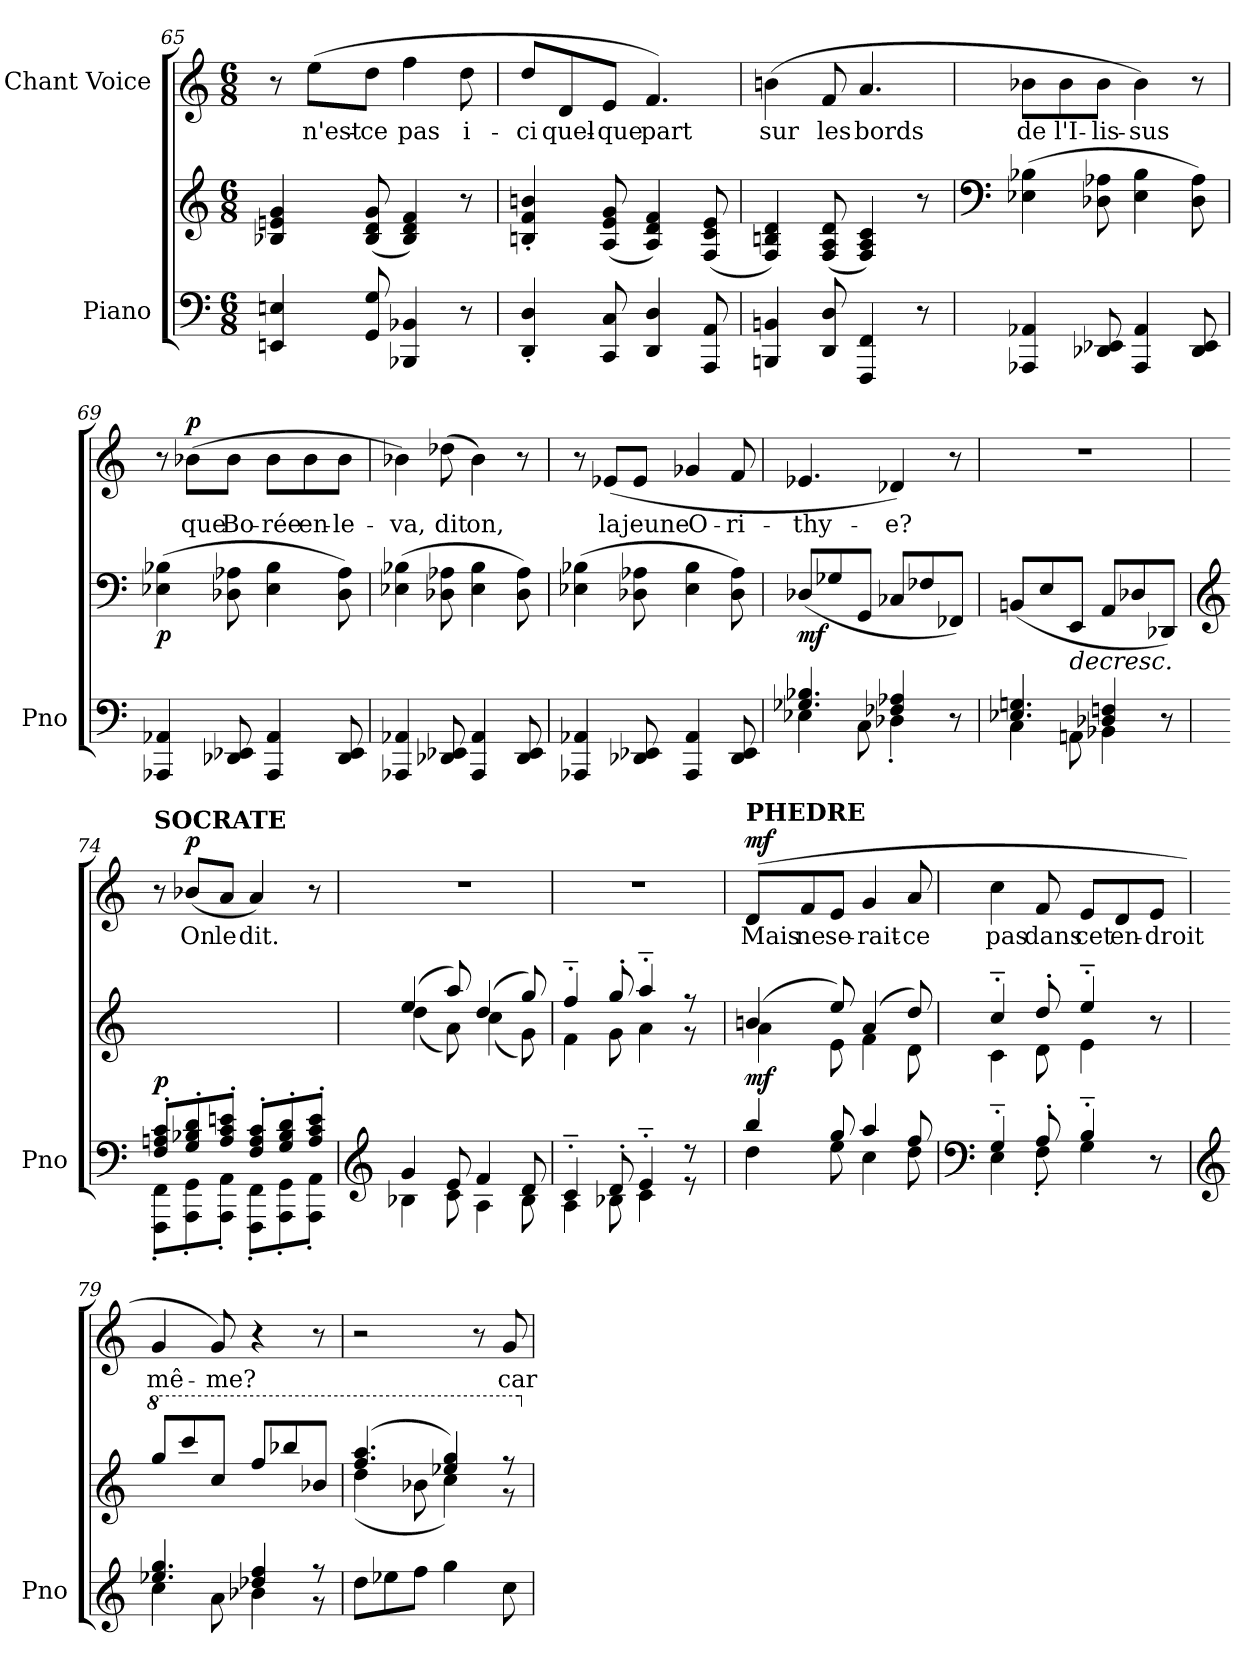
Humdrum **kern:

**kern	**kern	**dynam	**kern	**text	**dynam
*part2	*part2	*part2	*part1	*part1	*part1
*staff3	*staff2	*staff2/3	*staff1	*staff1	*staff1
*I"Piano	*	*	*I"Chant Voice	*	*
*I'Pno	*	*	*	*	*
*clefF4	*clefG2	*	*clefG2	*	*
*k[]	*k[]	*	*k[]	*	*
*M6/8	*M6/8	*	*M6/8	*	*
=65	=65	=65	=65	=65	=65
4EEni/ 4Eni/	4B-X/ 4en/ 4g/	.	8r	.	.
.	.	.	(8ee\L	n'est-	.
8GG/ 8G/	(>8B-/ 8d/ 8g/	.	8dd\J	-ce	.
4BBB-X/ 4BB-X/	4B-/ 4d/ 4f/)	.	4ff\	pas	.
8r	8r	.	8dd\	i-	.
=66	=66	=66	=66	=66	=66
4DD/' 4D/'	4Bni/' 4f/' 4bni/'	.	8dd/L	-ci	.
.	.	.	8d/	quel-	.
8CC/ 8C/	(>8A/ 8e/ 8g/	.	8e/J	-que	.
4DD/ 4D/	4A/ 4d/ 4f/)	.	4.f/)	part	.
8AAA/ 8AA/	(>8F/ 8c/ 8e/	.	.	.	.
=67	=67	=67	=67	=67	=67
4BBBni/ 4BBni/	4F/ 4Bni/ 4d/)	.	(4bni\	sur	.
8DD/ 8D/	(>8F/ 8A/ 8d/	.	8f/	les	.
4FFF/ 4FF/	4F/ 4A/ 4c/)	.	4.a/	bords	.
8r	8r	.	.	.	.
=68	=68	=68	=68	=68	=68
*	*clefF4	*	*	*	*
4AAA-X/ 4AA-X/	(>4E-X\ 4B-X\	.	8b-X\L	de	.
.	.	.	8b-\	l'I-	.
8DD-X/ 8EE-X/	8D-X\ 8A-X\	.	8b-\J	-lis-	.
4AAA-/ 4AA-/	4E-\ 4B-\	.	4b-\)	-sus	.
8DD-/ 8EE-/	8D-\ 8A-\)	.	8r	.	.
=69	=69	=69	=69	=69	=69
!	!	!LO:DY:b	!	!	!
4AAA-X/ 4AA-X/	(>4E-X\ 4B-X\	p	8r	.	.
!	!	!	!	!	!LO:DY:a
.	.	.	(8b-X\L	que	p
8DD-X/ 8EE-X/	8D-X\ 8A-X\	.	8b-\J	Bo-	.
4AAA-/ 4AA-/	4E-\ 4B-\	.	8b-\L	-rée	.
.	.	.	8b-\	en-	.
8DD-/ 8EE-/	8D-\ 8A-\)	.	8b-\J	-le-	.
=70	=70	=70	=70	=70	=70
4AAA-X/ 4AA-X/	(>4E-X\ 4B-X\	.	4b-X\)	-va,	.
8DD-X/ 8EE-X/	8D-X\ 8A-X\	.	(8dd-X\	dit	.
4AAA-/ 4AA-/	4E-\ 4B-\	.	4b-\)	on,	.
8DD-/ 8EE-/	8D-\ 8A-\)	.	8r	.	.
=71	=71	=71	=71	=71	=71
4AAA-X/ 4AA-X/	(>4E-X\ 4B-X\	.	8r	.	.
.	.	.	(8e-X/L	la	.
8DD-X/ 8EE-X/	8D-X\ 8A-X\	.	8e-/J	jeune	.
4AAA-/ 4AA-/	4E-\ 4B-\	.	4g-X/	O-	.
8DD-/ 8EE-/	8D-\ 8A-\)	.	8f/	-ri-	.
=72	=72	=72	=72	=72	=72
*^	*	*	*	*	*
!	!	!	!LO:DY:b	!	!	!
4.G-X/ 4.B-X/	4E-X\	(>8D-X/L	mf	4.e-X/	-thy-	.
.	.	8G-X/	.	.	.	.
.	8C\	8GG/J	.	.	.	.
4F-X/ 4A-X/	4D-X'\	8C-X/L	.	4d-X/)	-e?	.
.	.	8F-X/	.	.	.	.
8r	8ryy	8FF-X/J)	.	8r	.	.
=73	=73	=73	=73	=73	=73	=73
4.E-X/ 4.Gni/	4C\	(>8BBni/L	.	2.r	.	.
.	.	8E/	.	.	.	.
!	!	!	!LO:HP:b	!	!	!
.	8AAni\	8EE/J	>	.	.	.
4D-X/ 4Fni/	4BB-X\	8AA/L	.	.	.	.
.	.	8D-X/	.	.	.	.
8r	8ryy	8DD-X/J)	.	.	.	.
=74	=74	=74	=74	=74	=74	=74
*	*	*clefG2	*	*	*	*
!	!	!	!	!LO:TX:a:B:t=SOCRATE	!	!
!	!	!	!LO:DY:a=2	!	!	!
8F/' 8Ani/' 8c/'L	8FFF\' 8FF\'L	2.ryy	p	8r	.	.
!	!	!	!	!	!	!LO:DY:a
8G/' 8B-X/' 8d/'	8AAA\' 8GG\'	.	.	(>8b-X/L	On	p
8A/' 8c/' 8eni/'J	8AAA\' 8AA\'J	.	.	8a/J	le	.
8F/' 8A/' 8c/'L	8FFF\' 8FF\'L	.	.	4a/)	dit.	.
8G/' 8B-/' 8d/'	8AAA\' 8GG\'	.	.	.	.	.
8A/' 8c/' 8e/'J	8AAA\' 8AA\'J	.	.	8r	.	.
=75	=75	=75	=75	=75	=75	=75
*clefG2	*	*	*	*	*	*
*	*	*^	*	*	*	*
4g/	4B-X\	(>4ee/	(<4dd\	.	2.r	.	.
8e/	8c\	8aa/)	8a\)	.	.	.	.
4f/	4A\	(>4dd/	(<4cc\	.	.	.	.
8d/	8B-\	8gg/)	8g\)	.	.	.	.
=76	=76	=76	=76	=76	=76	=76	=76
4c'~/	4A\	4ff'~/	4f\	.	2.r	.	.
8d'/	8B-X\	8gg'/	8g\	.	.	.	.
4e'~/	4c\	4aa'~/	4a\	.	.	.	.
8r	8r	8r	8r	.	.	.	.
=77	=77	=77	=77	=77	=77	=77	=77
!	!	!	!	!	!LO:TX:a:B:t=PHEDRE	!	!
!	!	!	!	!LO:DY:b	!	!	!LO:DY:a
4bb/	4dd\	(>4bni/	4a\	mf	(8d/L	Mais	mf
.	.	.	.	.	8f/	ne	.
8gg/	8ee\	8ee/)	8e\	.	8e/J	se-	.
4aa/	4cc\	(>4a/	4f\	.	4g/	-rait-	.
8ff/	8dd\	8dd/)	8d\	.	8a/	-ce	.
=78	=78	=78	=78	=78	=78	=78	=78
*clefF4	*	*	*	*	*	*	*
4G'~/	4E\	4cc'~/	4c\	.	4cc\	pas	.
8A'</	8F'\	8dd'/	8d\	.	8f/	dans	.
4B'~/	4G\	4ee'~/	4e\	.	8e/L	cet	.
.	.	.	.	.	8d/	en-	.
8r	8ryy	8r	8ryy	.	8e/J	-droit	.
*	*	*v	*v	*	*	*	*
=79	=79	=79	=79	=79	=79	=79
*clefG2	*	*	*	*	*	*
*	*	*8va	*	*	*	*
4.ee-X/ 4.gg/	4cc\	8ggg/L	.	4g/	mê-	.
.	.	8cccc/	.	.	.	.
.	8a\	8ccc/J	.	8g/)	-me?	.
4dd-X/ 4ff/	4b-X\	8fff/L	.	4r	.	.
.	.	8bbb-X/	.	.	.	.
8r	8r	8bb-X/J	.	8r	.	.
*v	*v	*	*	*	*	*
=80	=80	=80	=80	=80	=80
*	*^	*	*	*	*
8dd\L	(>4.fff/ 4.aaa/	(<4ddd\	.	2r	.	.
8ee-X\	.	.	.	.	.	.
8ff\J	.	8bb-X\	]	.	.	.
4gg\	4eee-X/ 4ggg/)	4ccc\)	.	.	.	.
.	.	.	.	8r	.	.
8cc\	8r	8r	.	8g/	car	.
*	*X8va	*	*	*	*	*
*	*v	*v	*	*	*	*
=	=	=	=	=	=
*-	*-	*-	*-	*-	*-
